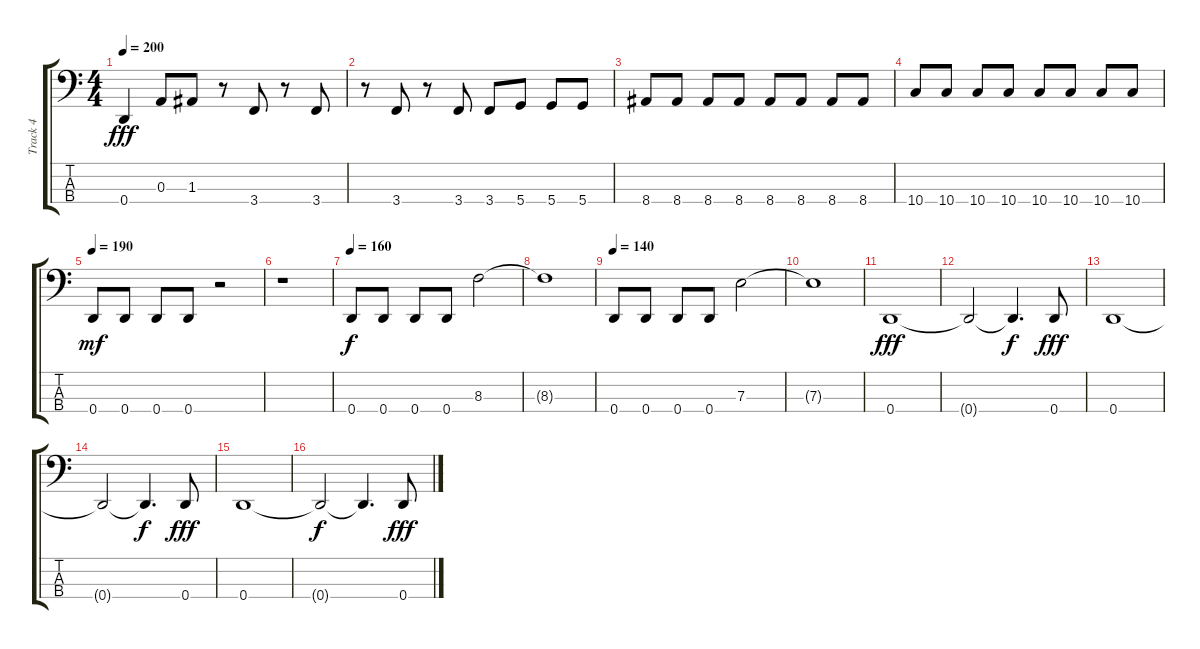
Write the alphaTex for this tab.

\track ("Track 4" "Track 4") {instrument electricbasspick}
\staff {score tabs}
\tuning (G2 D2 A1 D1) {hide}
\ts (4 4)
\tempo 200
\clef f4
\ks c
0.4.4{dy fff} 0.3.8 1.3.8 r.8 3.4.8 r.8 3.4.8 |
r.8 3.4.8 r.8 3.4.8 3.4.8 5.4.8 5.4.8 5.4.8 |
8.4.8 8.4.8 8.4.8 8.4.8 8.4.8 8.4.8 8.4.8 8.4.8 |
10.4.8 10.4.8 10.4.8 10.4.8 10.4.8 10.4.8 10.4.8 10.4.8 |
\tempo 190
0.4.8{dy mf} 0.4.8 0.4.8 0.4.8 r.2 |
r.1 |
\tempo 160
0.4.8{dy f} 0.4.8 0.4.8 0.4.8 8.3.2 |
8.3{t}.1 |
\tempo 140
0.4.8 0.4.8 0.4.8 0.4.8 7.3.2 |
7.3{t}.1 |
0.4.1{dy fff} |
0.4{t}.2 0.4{t}.4{d dy f} 0.4.8{dy fff} |
0.4.1 |
0.4{t}.2 0.4{t}.4{d dy f} 0.4.8{dy fff} |
0.4.1 |
0.4{t}.2{dy f} 0.4{t}.4{d} 0.4.8{dy fff}
